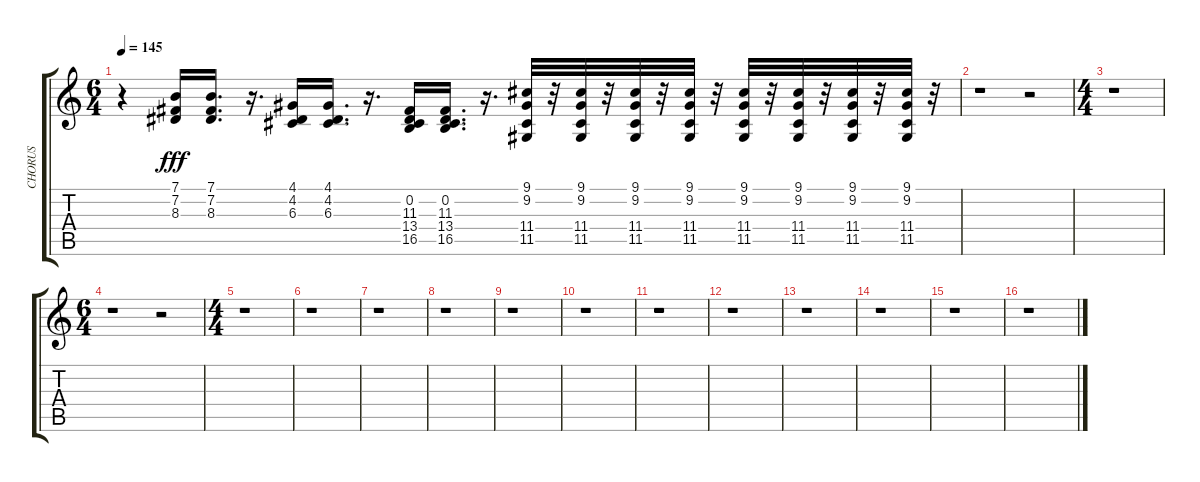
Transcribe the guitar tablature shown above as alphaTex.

\track ("CHORUS" "CHORUS") {instrument lead6voice}
\staff {score tabs}
\tuning (E4 B3 G3 D3 A2 E2) {hide}
\ts (6 4)
\tempo 145
\clef g2
\ks c
r.4{dy fff} (7.1 7.2 8.3).16 (7.1 7.2 8.3).16{d} r.16{d} (4.1 4.2 6.3).16 (4.1 4.2 6.3).16{d} r.16{d} (0.2 11.3 13.4 16.5).16 (0.2 11.3 13.4 16.5).16{d} r.16{d} (9.1 9.2 11.4 11.5).32 r.32 (9.1 9.2 11.4 11.5).32 r.32 (9.1 9.2 11.4 11.5).32 r.32 (9.1 9.2 11.4 11.5).32 r.32 (9.1 9.2 11.4 11.5).32 r.32 (9.1 9.2 11.4 11.5).32 r.32 (9.1 9.2 11.4 11.5).32 r.32 (9.1 9.2 11.4 11.5).32 r.32 |
r.1 r.2 |
\ts (4 4)
r.1 |
\ts (6 4)
r.1 r.2 |
\ts (4 4)
r.1 |
r.1 |
r.1 |
r.1 |
r.1 |
r.1 |
r.1 |
r.1 |
r.1 |
r.1 |
r.1 |
r.1
